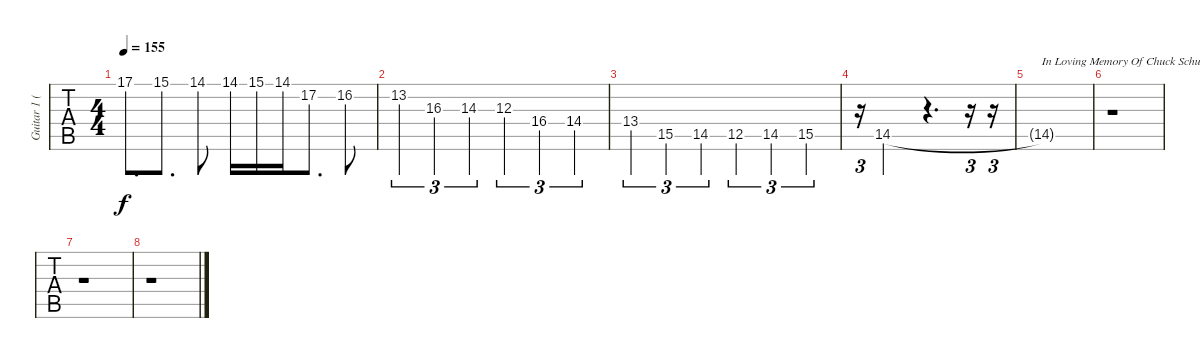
\track ("Guitar 1 (Chuck Schuldiner)" "Guitar 1 (") {instrument distortionguitar}
\staff {tabs}
\tuning (D4 A3 F3 C3 G2 D2) {hide}
\ts (4 4)
\tempo 155
\clef g2
\ks c
17.1.8{d dy f} 15.1.8{d} 14.1.8 14.1.16 15.1.16 14.1.16 17.2.8{d} 16.2.8 |
13.2.4{tu (3 2)} 16.3.4{tu (3 2)} 14.3.4{tu (3 2)} 12.3.4{tu (3 2)} 16.4.4{tu (3 2)} 14.4.4{tu (3 2)} |
13.4.4{tu (3 2)} 15.5.4{tu (3 2)} 14.5.4{tu (3 2)} 12.5.4{tu (3 2)} 14.5.4{tu (3 2)} 15.5.4{tu (3 2)} |
r.16{tu (3 2)} 14.5.2 r.4{d} r.16{tu (3 2)} r.16{tu (3 2)} |
14.5{t}.1{txt "In Loving Memory Of Chuck Schuldiner " volume 10} |
r.1 |
r.1 |
r.1
